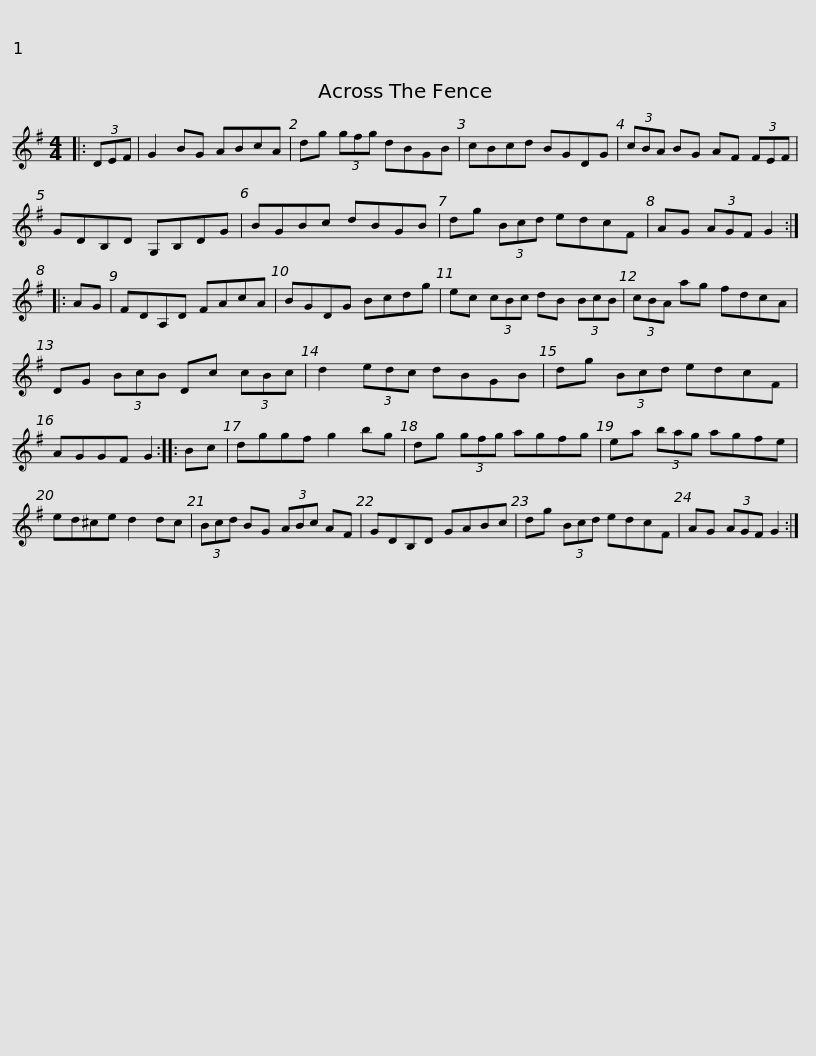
X:1
L:1/8
M:4/4
I:linebreak $
K:G
V:1 treble
V:1
|: (3DEF | G2 BG ABcA | dg (3gfg dBGB | cBcd BGDG | (3cBA BG AF (3FEF |$ %5
 GDB,D G,B,DG | BGBc dBGB | dg (3Bcd edcF | AG (3AGF G2 :: AG | %10
 FDA,D FAcA |$ BGDG Bcdg | ec (3cBc dB (3BcB | (3cBA ag fdcA | DG (3BcB Dc (3cBc | %15
 d2 (3edc dBGB |$ dg (3Bcd edcF | AGGF G2 :: Bc | dggf g2 bg | %20
 dg (3gfg agfg | ea (3bag agfe |$ ed^ce d2 dc | (3Bcd BG (3ABc AF | GDB,D GABc | %25
 dg (3Bcd edcF | AG (3AGF G2 :| %27
